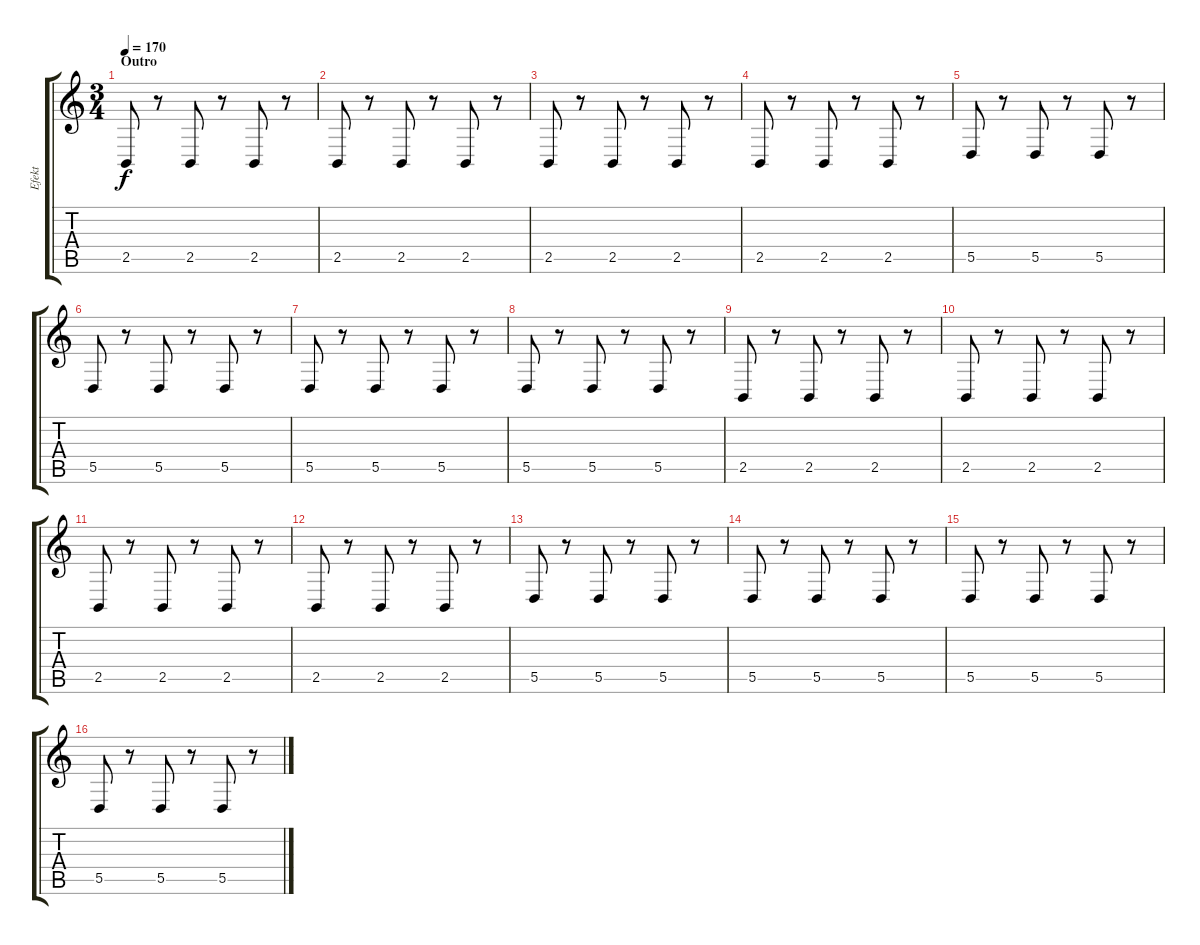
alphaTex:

\track ("Efekt" "Efekt") {instrument fx7echoes}
\staff {score tabs}
\tuning (E4 B3 G3 D3 A2 E2) {hide}
\ts (3 4)
\section ("" "Outro")
\tempo 170
\clef g2
\ks c
2.5.8{dy f volume 16} r.8 2.5.8{volume 13} r.8 2.5.8{volume 10} r.8 |
2.5.8{volume 16} r.8 2.5.8{volume 13} r.8 2.5.8{volume 10} r.8 |
2.5.8{volume 16} r.8 2.5.8{volume 13} r.8 2.5.8{volume 10} r.8 |
2.5.8{volume 16} r.8 2.5.8{volume 13} r.8 2.5.8{volume 10} r.8 |
5.5.8{volume 16} r.8 5.5.8{volume 13} r.8 5.5.8{volume 10} r.8 |
5.5.8{volume 16} r.8 5.5.8{volume 13} r.8 5.5.8{volume 10} r.8 |
5.5.8{volume 16} r.8 5.5.8{volume 13} r.8 5.5.8{volume 10} r.8 |
5.5.8{volume 16} r.8 5.5.8{volume 13} r.8 5.5.8{volume 10} r.8 |
2.5.8{volume 16} r.8 2.5.8{volume 13} r.8 2.5.8{volume 10} r.8 |
2.5.8{volume 13} r.8 2.5.8{volume 9} r.8 2.5.8{volume 7} r.8 |
2.5.8{volume 12} r.8 2.5.8{volume 9} r.8 2.5.8{volume 6} r.8 |
2.5.8{volume 11} r.8 2.5.8{volume 8} r.8 2.5.8{volume 5} r.8 |
5.5.8{volume 7} r.8 5.5.8{volume 5} r.8 5.5.8{volume 2} r.8 |
5.5.8{volume 4} r.8 5.5.8{volume 2} r.8 5.5.8{volume 0} r.8 |
5.5.8{volume 2} r.8 5.5.8{volume 0} r.8 5.5.8{volume 0} r.8 |
5.5.8{volume 0} r.8 5.5.8{volume 0} r.8 5.5.8{volume 0} r.8
